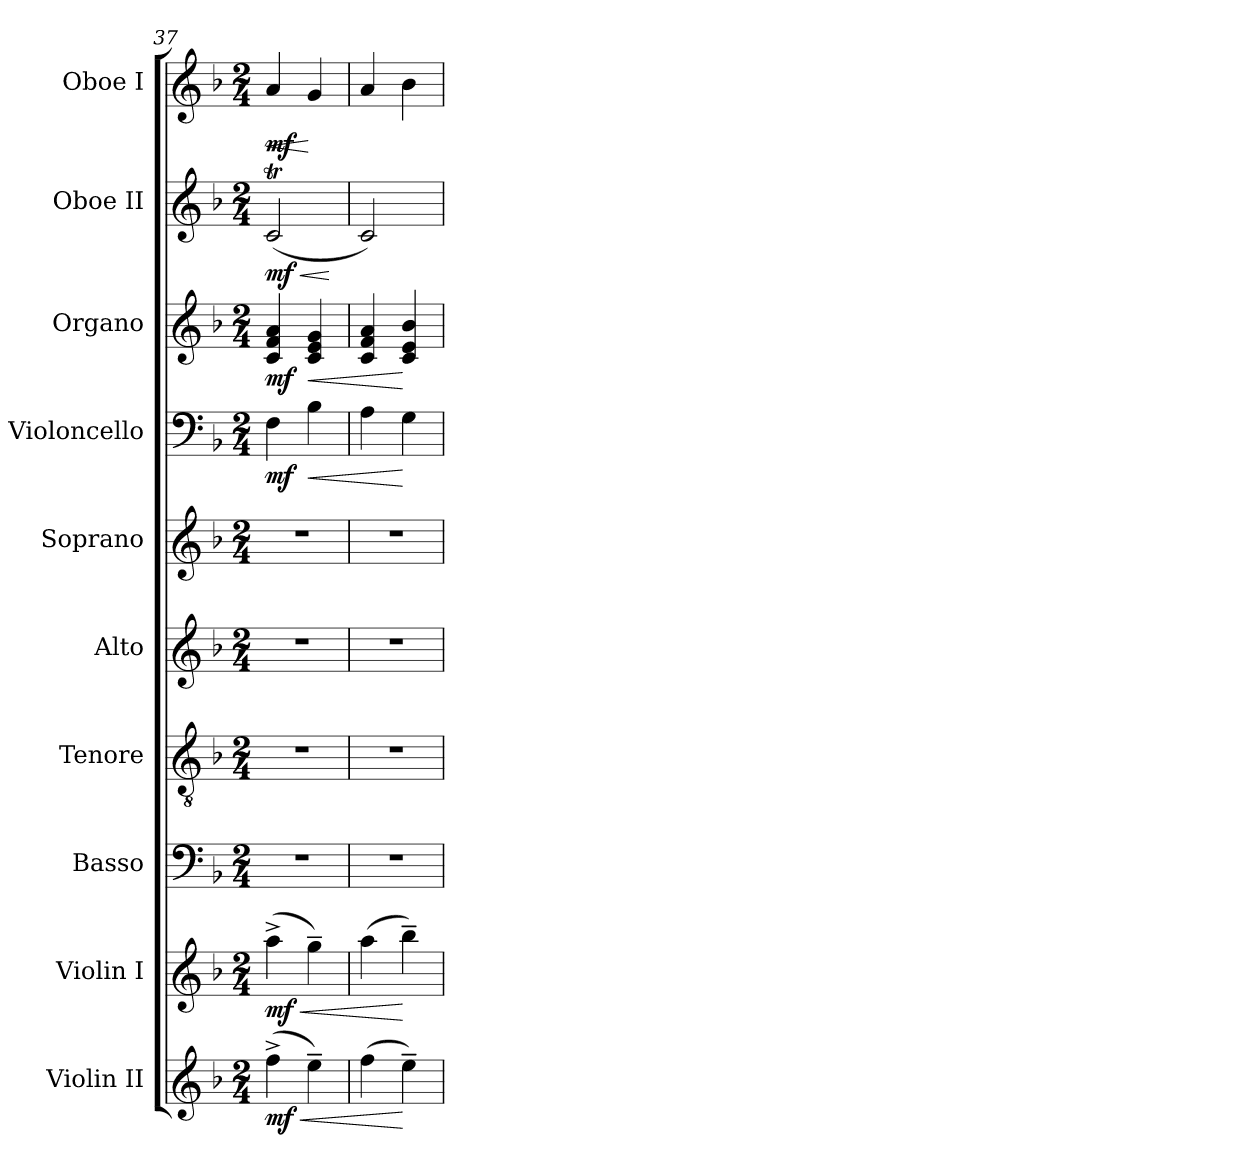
**kern	**dynam	**kern	**dynam	**kern	**kern	**kern	**kern	**kern	**dynam	**kern	**dynam	**kern	**dynam	**kern	**dynam
*part10	*part10	*part9	*part9	*part8	*part7	*part6	*part5	*part4	*part4	*part3	*part3	*part2	*part2	*part1	*part1
*staff10	*staff10	*staff9	*staff9	*staff8	*staff7	*staff6	*staff5	*staff4	*staff4	*staff3	*staff3	*staff2	*staff2	*staff1	*staff1
*I"Violin II	*	*I"Violin I	*	*I"Basso	*I"Tenore	*I"Alto	*I"Soprano	*I"Violoncello	*	*I"Organo	*	*I"Oboe II	*	*I"Oboe I	*
*	*	*	*	*	*	*I'A.	*	*	*	*	*	*	*	*	*
*clefG2	*	*clefG2	*	*clefF4	*clefGv2	*clefG2	*clefG2	*clefF4	*	*clefG2	*	*clefG2	*	*clefG2	*
*	*	*	*	*	*ITrd7c12	*	*	*	*	*	*	*	*	*	*
*k[b-]	*	*k[b-]	*	*k[b-]	*k[b-]	*k[b-]	*k[b-]	*k[b-]	*	*k[b-]	*	*k[b-]	*	*k[b-]	*
*F:	*	*F:	*	*F:	*F:	*F:	*F:	*F:	*	*F:	*	*F:	*	*F:	*
*M2/4	*	*M2/4	*	*M2/4	*M2/4	*M2/4	*M2/4	*M2/4	*	*M2/4	*	*M2/4	*	*M2/4	*
=37	=37	=37	=37	=37	=37	=37	=37	=37	=37	=37	=37	=37	=37	=37	=37
!	!LO:HP:b	!	!LO:HP:b	!LO:N:vis=1	!LO:N:vis=1	!LO:N:vis=1	!LO:N:vis=1	!	!	!	!	!	!LO:HP:b	!	!LO:HP:b
(4ff^i\	< mf	(4aa^i\	< mf	2r	2r	2r	2r	4Fi\	mf	4ci/ 4fi 4ai	mf	(2cTi/	< mf	4ai/	< mf
!	!	!	!	!	!	!	!	!	!LO:HP:b	!	!LO:HP:b	!	!	!	!
4ee~i\)	.	4gg~i\)	.	.	.	.	.	4B-i\	<	4ci/ 4ei 4gi	<	.	.	4gi/	[
.	.	.	.	.	.	.	.	.	.	.	.	.	[	.	.
=38	=38	=38	=38	=38	=38	=38	=38	=38	=38	=38	=38	=38	=38	=38	=38
!	!	!	!	!LO:N:vis=1	!LO:N:vis=1	!LO:N:vis=1	!LO:N:vis=1	!	!	!	!	!	!	!	!
(4ffi\	.	(4aai\	.	2r	2r	2r	2r	4Ai\	.	4ci/ 4fi 4ai	.	2ci/)	.	4ai/	.
4ee~i\)	[	4bb-~i\)	[	.	.	.	.	4Gi\	[	4ci/ 4ei 4b-i	[	.	.	4b-i\	.
=	=	=	=	=	=	=	=	=	=	=	=	=	=	=	=
*-	*-	*-	*-	*-	*-	*-	*-	*-	*-	*-	*-	*-	*-	*-	*-
